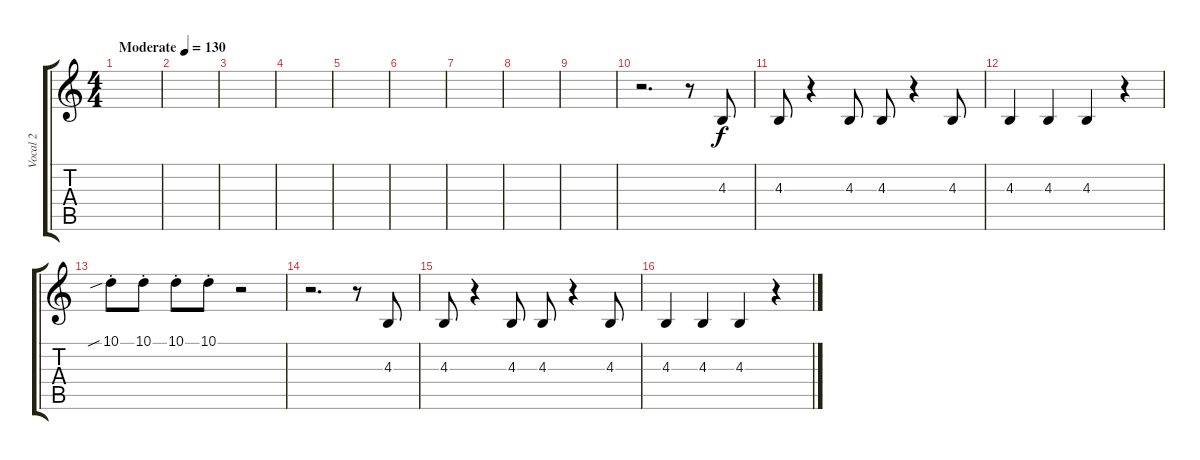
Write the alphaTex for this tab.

\track ("Vocal 2" "Vocal 2") {instrument trumpet}
\staff {score tabs}
\tuning (E4 B3 G3 D3 A2 D2) {hide}
\ts (4 4)
\tempo (130 "Moderate")
\clef g2
\ks c
|
|
|
|
|
|
|
|
|
r.2{d} r.8 4.3.8 |
4.3.8 r.4 4.3.8 4.3.8 r.4 4.3.8 |
4.3.4 4.3.4 4.3.4 r.4 |
10.1{sib st}.8 10.1{st}.8 10.1{st}.8 10.1{st}.8 r.2 |
r.2{d} r.8 4.3.8 |
4.3.8 r.4 4.3.8 4.3.8 r.4 4.3.8 |
4.3.4 4.3.4 4.3.4 r.4
